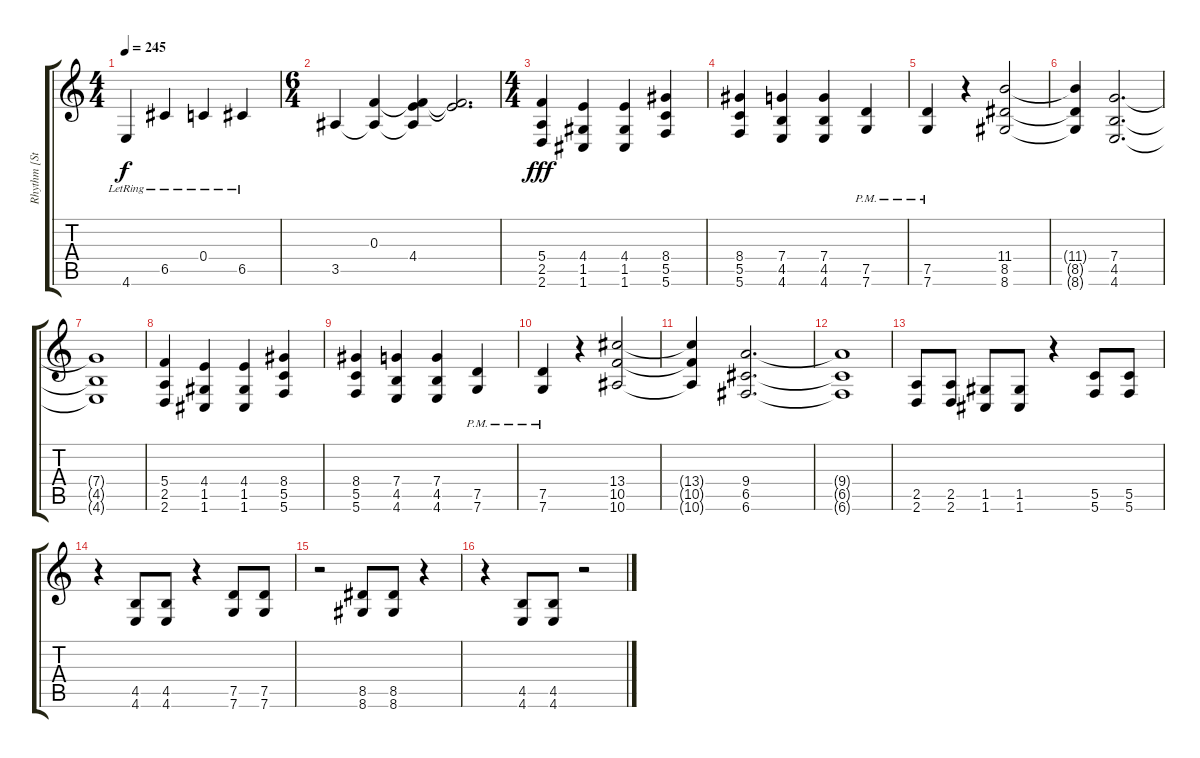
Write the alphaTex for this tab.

\track ("Rhythm [Steve Jones]" "Rhythm [St") {instrument distortionguitar}
\staff {score tabs}
\tuning (D4 A3 F3 C3 G2 C2) {hide}
\ts (4 4)
\tempo 245
\clef g2
\ks c
4.6{lr}.4{dy f} 6.5{lr}.4 0.4{lr}.4 6.5{lr}.4 |
\ts (6 4)
3.5.4 (0.3 3.5{t}).4 (0.3{t} 4.4 3.5{t}).4 (0.3{t} 4.4{t}).2{d} |
\ts (4 4)
(5.4 2.5 2.6).4{dy fff} (4.4 1.5 1.6).4 (4.4 1.5 1.6).4 (8.4 5.5 5.6).4 |
(8.4 5.5 5.6).4 (7.4 4.5 4.6).4 (7.4 4.5 4.6).4 (7.5{pm} 7.6{pm}).4 |
(7.5{pm} 7.6{pm}).4 r.4 (11.4 8.5 8.6).2 |
(11.4{t} 8.5{t} 8.6{t}).4 (7.4 4.5 4.6).2{d} |
(7.4{t} 4.5{t} 4.6{t}).1 |
(5.4 2.5 2.6).4 (4.4 1.5 1.6).4 (4.4 1.5 1.6).4 (8.4 5.5 5.6).4 |
(8.4 5.5 5.6).4 (7.4 4.5 4.6).4 (7.4 4.5 4.6).4 (7.5{pm} 7.6{pm}).4 |
(7.5{pm} 7.6{pm}).4 r.4 (13.4 10.5 10.6).2 |
(13.4{t} 10.5{t} 10.6{t}).4 (9.4 6.5 6.6).2{d} |
(9.4{t} 6.5{t} 6.6{t}).1 |
(2.5 2.6).8 (2.5 2.6).8 (1.5 1.6).8 (1.5 1.6).8 r.4 (5.5 5.6).8 (5.5 5.6).8 |
r.4 (4.5 4.6).8 (4.5 4.6).8 r.4 (7.5 7.6).8 (7.5 7.6).8 |
r.2 (8.5 8.6).8 (8.5 8.6).8 r.4 |
r.4 (4.5 4.6).8 (4.5 4.6).8 r.2
